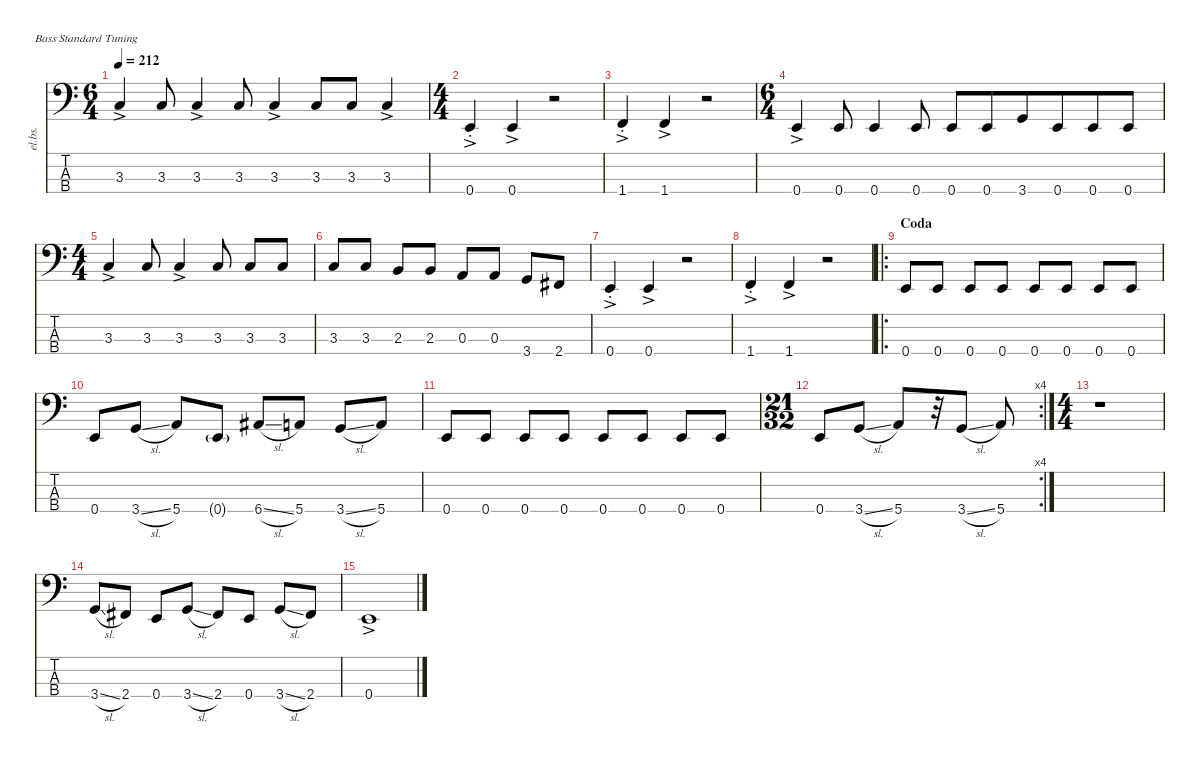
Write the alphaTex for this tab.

\defaultSystemsLayout 4
\hideDynamics
\bracketExtendMode nobrackets
\track ("Bass" "el.bs.") {instrument electricbassfinger}
\staff {score tabs}
\tuning (G2 D2 A1 E1)
\ts (6 4)
\tempo 212
\clef f4
\ks c
3.3{ac}.4{dy mf} 3.3.8{dy f} 3.3{ac}.4{dy mf} 3.3.8{dy f} 3.3{ac}.4{dy mf} 3.3.8{dy f} 3.3.8 3.3{ac}.4{dy mf} |
\ts (4 4)
\beaming (8 2 2 2 2)
0.4{ac st}.4 0.4{ac}.4 r.2 |
1.4{ac st}.4 1.4{ac}.4 r.2 |
\ts (6 4)
\beaming (8 2 2 2 6)
0.4{ac}.4 0.4.8{dy f} 0.4.4 0.4.8 0.4.8 0.4.8 3.4.8 0.4.8 0.4.8 0.4.8 |
\ts (4 4)
\beaming (8 2 2 2 2)
3.3{ac}.4{dy mf} 3.3.8{dy f} 3.3{ac}.4{dy mf} 3.3.8{dy f} 3.3.8 3.3.8 |
3.3.8 3.3.8 2.3.8 2.3.8 0.3.8 0.3.8 3.4.8 2.4{acc #}.8 |
0.4{ac st}.4{dy mf} 0.4{ac}.4 r.2 |
1.4{ac st}.4 1.4{ac}.4 r.2 |
\ro
\section ("" "Coda")
0.4.8{dy f} 0.4.8 0.4.8 0.4.8 0.4.8 0.4.8 0.4.8 0.4.8 |
0.4.8 3.4{sl}.8 5.4.8 0.4{g}.8{dy ff} 6.4{sl acc #}.8{dy f} 5.4.8 3.4{sl}.8 5.4.8 |
0.4.8 0.4.8 0.4.8 0.4.8 0.4.8 0.4.8 0.4.8 0.4.8 |
\rc 4
\ts (21 32)
\beaming (8 2 2 2 2)
0.4.8 3.4{sl}.8 5.4.8 r.32 3.4{sl}.8 5.4.8 |
\ts (4 4)
\beaming (8 2 2 2 2)
r.1 |
3.4{sl}.8 2.4{acc #}.8 0.4.8 3.4{sl}.8 2.4{acc #}.8 0.4.8 3.4{sl}.8 2.4{acc #}.8 |
0.4{ac}.1{dy mf}
